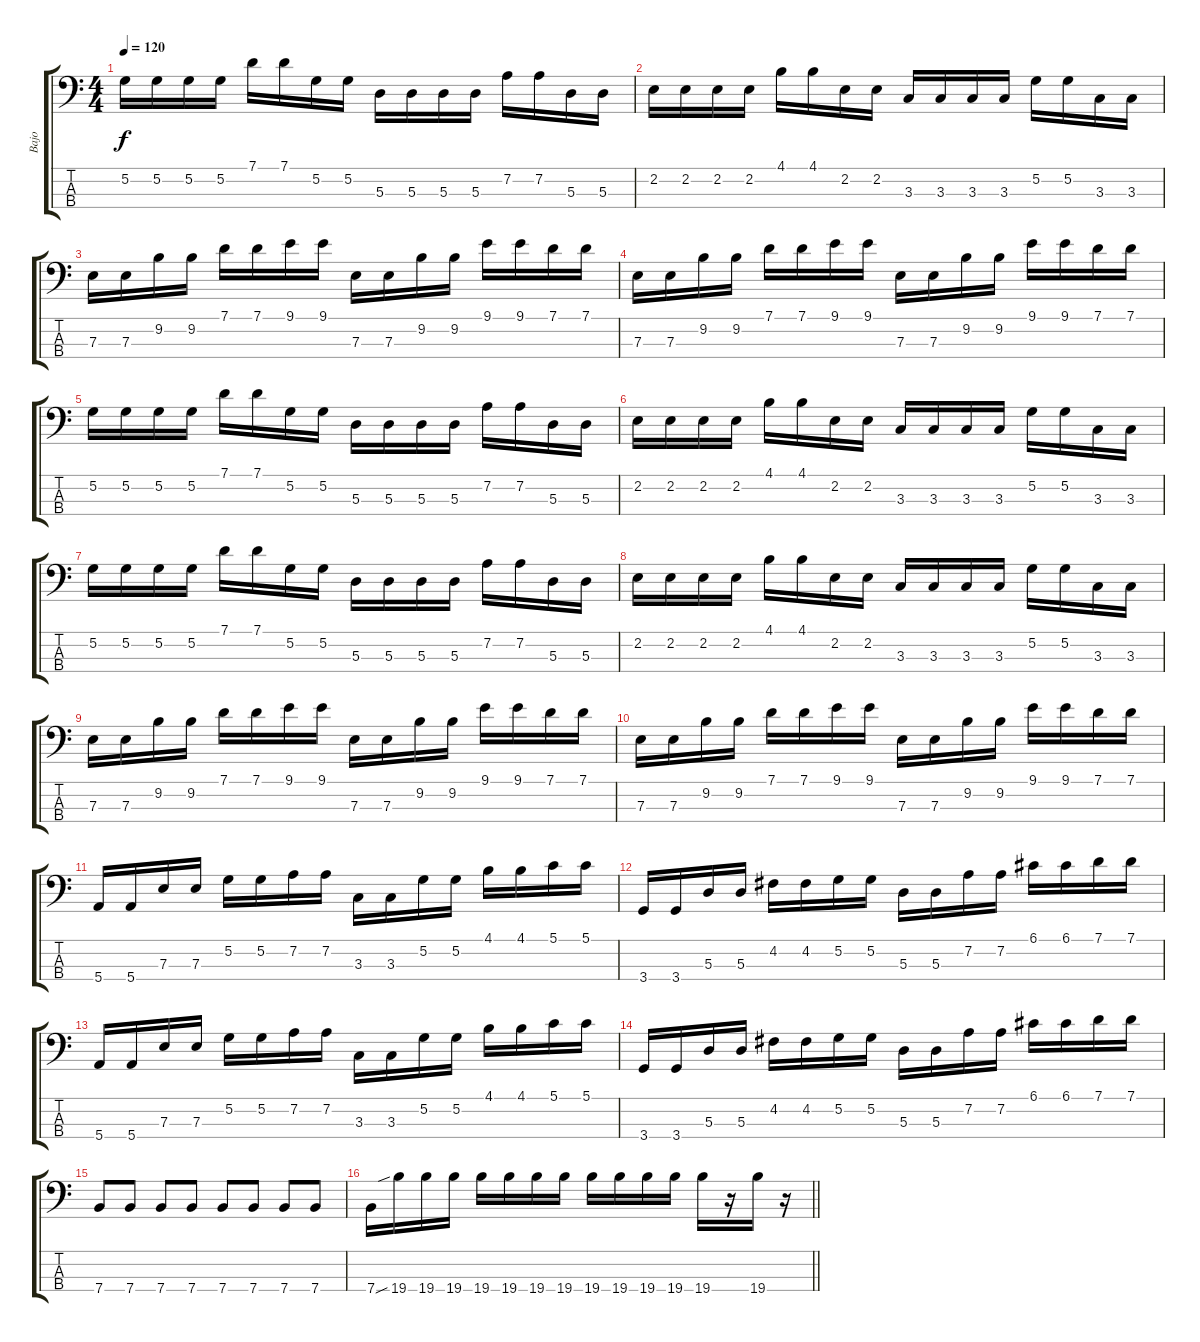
\track ("Bajo" "Bajo") {instrument electricbassfinger}
\staff {score tabs}
\tuning (G2 D2 A1 E1) {hide}
\ts (4 4)
\tempo 120
\clef f4
\ks c
5.2.16{dy f} 5.2.16 5.2.16 5.2.16 7.1.16 7.1.16 5.2.16 5.2.16 5.3.16 5.3.16 5.3.16 5.3.16 7.2.16 7.2.16 5.3.16 5.3.16 |
2.2.16 2.2.16 2.2.16 2.2.16 4.1.16 4.1.16 2.2.16 2.2.16 3.3.16 3.3.16 3.3.16 3.3.16 5.2.16 5.2.16 3.3.16 3.3.16 |
7.3.16 7.3.16 9.2.16 9.2.16 7.1.16 7.1.16 9.1.16 9.1.16 7.3.16 7.3.16 9.2.16 9.2.16 9.1.16 9.1.16 7.1.16 7.1.16 |
7.3.16 7.3.16 9.2.16 9.2.16 7.1.16 7.1.16 9.1.16 9.1.16 7.3.16 7.3.16 9.2.16 9.2.16 9.1.16 9.1.16 7.1.16 7.1.16 |
5.2.16 5.2.16 5.2.16 5.2.16 7.1.16 7.1.16 5.2.16 5.2.16 5.3.16 5.3.16 5.3.16 5.3.16 7.2.16 7.2.16 5.3.16 5.3.16 |
2.2.16 2.2.16 2.2.16 2.2.16 4.1.16 4.1.16 2.2.16 2.2.16 3.3.16 3.3.16 3.3.16 3.3.16 5.2.16 5.2.16 3.3.16 3.3.16 |
5.2.16 5.2.16 5.2.16 5.2.16 7.1.16 7.1.16 5.2.16 5.2.16 5.3.16 5.3.16 5.3.16 5.3.16 7.2.16 7.2.16 5.3.16 5.3.16 |
2.2.16 2.2.16 2.2.16 2.2.16 4.1.16 4.1.16 2.2.16 2.2.16 3.3.16 3.3.16 3.3.16 3.3.16 5.2.16 5.2.16 3.3.16 3.3.16 |
7.3.16 7.3.16 9.2.16 9.2.16 7.1.16 7.1.16 9.1.16 9.1.16 7.3.16 7.3.16 9.2.16 9.2.16 9.1.16 9.1.16 7.1.16 7.1.16 |
7.3.16 7.3.16 9.2.16 9.2.16 7.1.16 7.1.16 9.1.16 9.1.16 7.3.16 7.3.16 9.2.16 9.2.16 9.1.16 9.1.16 7.1.16 7.1.16 |
5.4.16 5.4.16 7.3.16 7.3.16 5.2.16 5.2.16 7.2.16 7.2.16 3.3.16 3.3.16 5.2.16 5.2.16 4.1.16 4.1.16 5.1.16 5.1.16 |
3.4.16 3.4.16 5.3.16 5.3.16 4.2.16 4.2.16 5.2.16 5.2.16 5.3.16 5.3.16 7.2.16 7.2.16 6.1.16 6.1.16 7.1.16 7.1.16 |
5.4.16 5.4.16 7.3.16 7.3.16 5.2.16 5.2.16 7.2.16 7.2.16 3.3.16 3.3.16 5.2.16 5.2.16 4.1.16 4.1.16 5.1.16 5.1.16 |
3.4.16 3.4.16 5.3.16 5.3.16 4.2.16 4.2.16 5.2.16 5.2.16 5.3.16 5.3.16 7.2.16 7.2.16 6.1.16 6.1.16 7.1.16 7.1.16 |
7.4.8 7.4.8 7.4.8 7.4.8 7.4.8 7.4.8 7.4.8 7.4.8 |
\barLineRight lightlight
7.4.16 19.4{sib}.16 19.4.16 19.4.16 19.4.16 19.4.16 19.4.16 19.4.16 19.4.16 19.4.16 19.4.16 19.4.16 19.4.16 r.16 19.4.16 r.16
